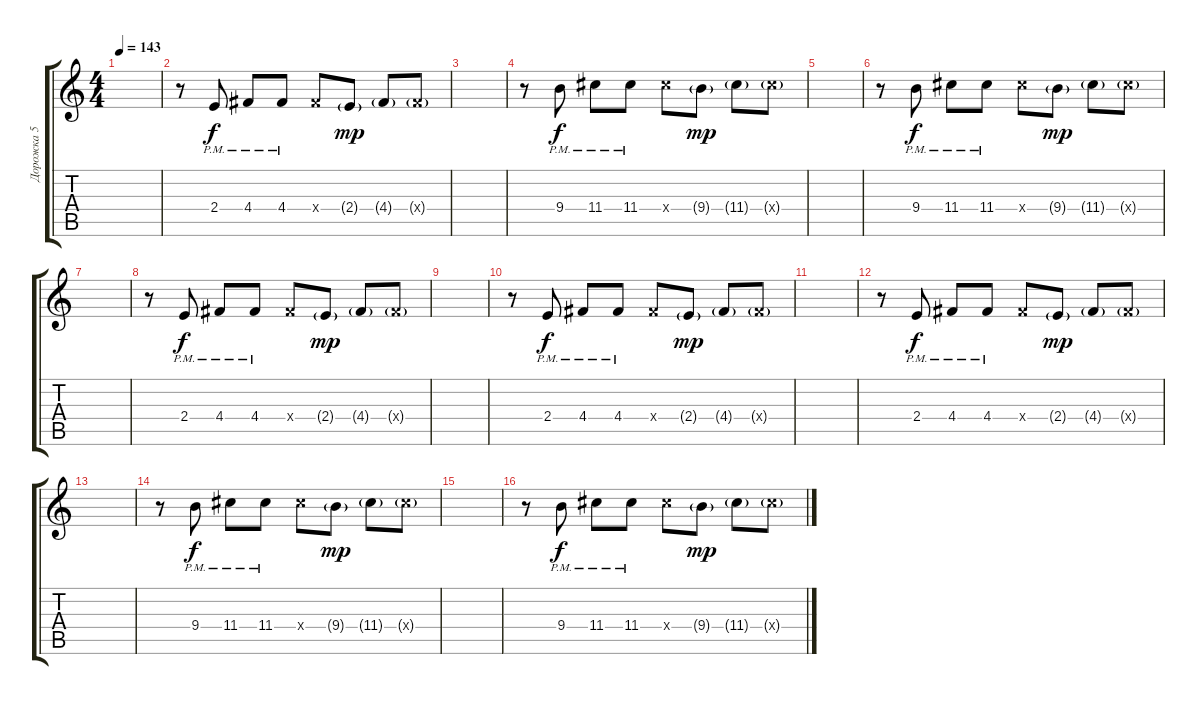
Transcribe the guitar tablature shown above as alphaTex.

\track ("Дорожка 5" "Дорожка 5") {instrument electricguitarjazz}
\staff {score tabs}
\tuning (E4 B3 G3 D3 A2 E2) {hide}
\ts (4 4)
\tempo 143
\clef g2
\ks c
|
r.8 2.4{pm}.8{dy f} 4.4{pm}.8 4.4{pm}.8 4.4{x}.8 2.4{g}.8{dy mp} 4.4{g}.8 4.4{g x}.8 |
|
r.8 9.4{pm}.8{dy f} 11.4{pm}.8 11.4{pm}.8 11.4{x}.8 9.4{g}.8{dy mp} 11.4{g}.8 11.4{g x}.8 |
|
r.8 9.4{pm}.8{dy f} 11.4{pm}.8 11.4{pm}.8 11.4{x}.8 9.4{g}.8{dy mp} 11.4{g}.8 11.4{g x}.8 |
|
r.8 2.4{pm}.8{dy f} 4.4{pm}.8 4.4{pm}.8 4.4{x}.8 2.4{g}.8{dy mp} 4.4{g}.8 4.4{g x}.8 |
|
r.8 2.4{pm}.8{dy f} 4.4{pm}.8 4.4{pm}.8 4.4{x}.8 2.4{g}.8{dy mp} 4.4{g}.8 4.4{g x}.8 |
|
r.8 2.4{pm}.8{dy f} 4.4{pm}.8 4.4{pm}.8 4.4{x}.8 2.4{g}.8{dy mp} 4.4{g}.8 4.4{g x}.8 |
|
r.8 9.4{pm}.8{dy f} 11.4{pm}.8 11.4{pm}.8 11.4{x}.8 9.4{g}.8{dy mp} 11.4{g}.8 11.4{g x}.8 |
|
r.8 9.4{pm}.8{dy f} 11.4{pm}.8 11.4{pm}.8 11.4{x}.8 9.4{g}.8{dy mp} 11.4{g}.8 11.4{g x}.8
